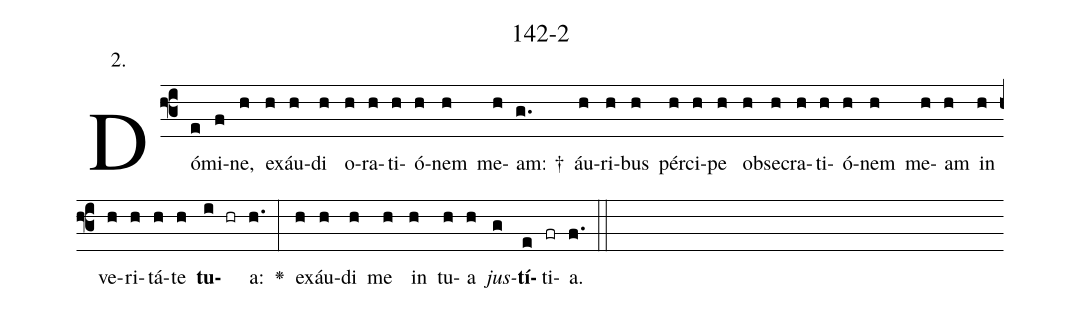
name: 142-2;
annotation: 2.;
%%
(f3)Dó(e)mi(f)ne,(h) ex(h)áu(h)di(h) o(h)ra(h)ti(h)ó(h)nem(h) me(h)am: †(g.) áu(h)ri(h)bus(h) pér(h)ci(h)pe(h) ob(h)se(h)cra(h)ti(h)ó(h)nem(h) me(h)am(h) in(h) ve(h)ri(h)tá(h)te(h) <b>tu</b>(i hr)a:(h.) <v>\greheightstar</v>(:) ex(h)áu(h)di(h) me(h) in(h) tu(h)a(h) <i>jus</i>(g)<b>tí</b>(e)ti(fr)a.(f.) (::)


%E(h) u(h) o(h) u(g) a(e) e.(f.) (::)
